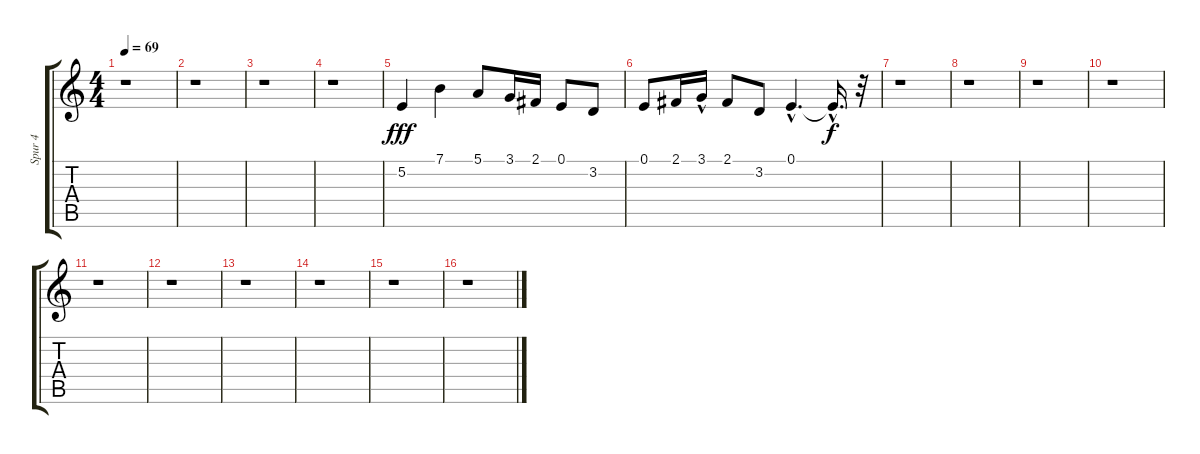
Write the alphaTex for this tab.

\track ("Spur 4" "Spur 4") {instrument oboe}
\staff {score tabs}
\tuning (E4 B3 G3 D3 A2 E2) {hide}
\ts (4 4)
\tempo 69
\clef g2
\ks c
r.1{dy fff} |
r.1 |
r.1 |
r.1 |
5.2.4 7.1.4 5.1.8 3.1.16 2.1.16 0.1.8 3.2.8 |
0.1.8 2.1.16 3.1{hac}.16 2.1.8 3.2.8 0.1{hac}.4{d} 0.1{hac t}.16{d dy f} r.32 |
r.1 |
r.1 |
r.1 |
r.1 |
r.1 |
r.1 |
r.1 |
r.1 |
r.1 |
r.1
